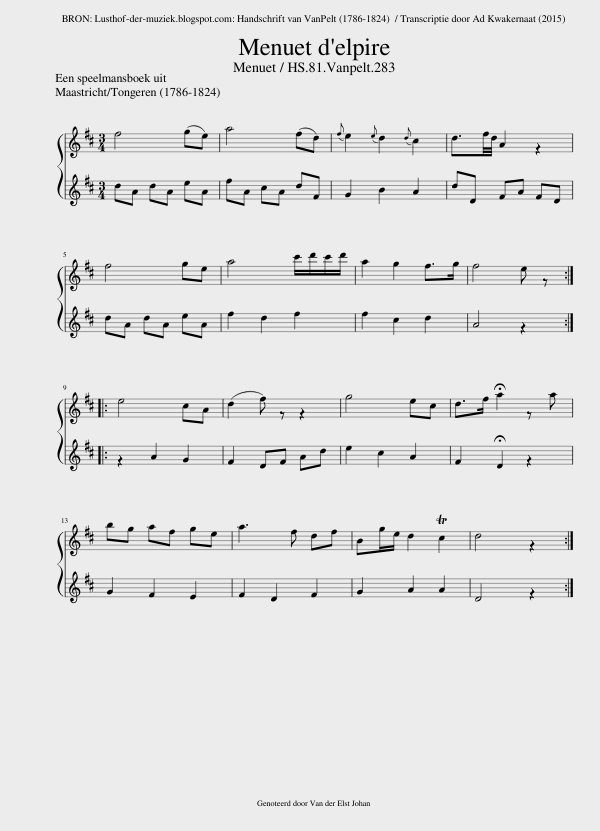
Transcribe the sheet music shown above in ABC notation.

X:1
%%score { 1 2 }
L:1/8
Q:1/4=104
M:3/4
I:linebreak $
K:D
V:1 treble
V:2 treble
V:1
 f4 (ge) | a4 (fd) |{f} e2{e} d2{d} c2 | d3/2f/4d/4 A2 z2 |$ f4 ge | %5
 a4 c'/d'/c'/d'/ | a2 g2 f>g | f4 e z ::$ e4 cA | (d2 f) z z2 | %10
 g4 ec | d>f !fermata!a2 z a |$ bg af ge | a3 f df | Bg/e/ d2 Tc2 | %15
 d4 z2 :| %16
V:2
 dA dA eA | fA cA dF | G2 B2 A2 | dD FA FD |$ dA dA eA | %5
 f2 d2 f2 | f2 c2 d2 | A4 z2 ::$ z2 A2 G2 | F2 DF Ad | %10
 e2 c2 A2 | F2 !fermata!D2 z2 |$ G2 F2 E2 | F2 D2 F2 | G2 A2 A2 | %15
 D4 z2 :| %16
